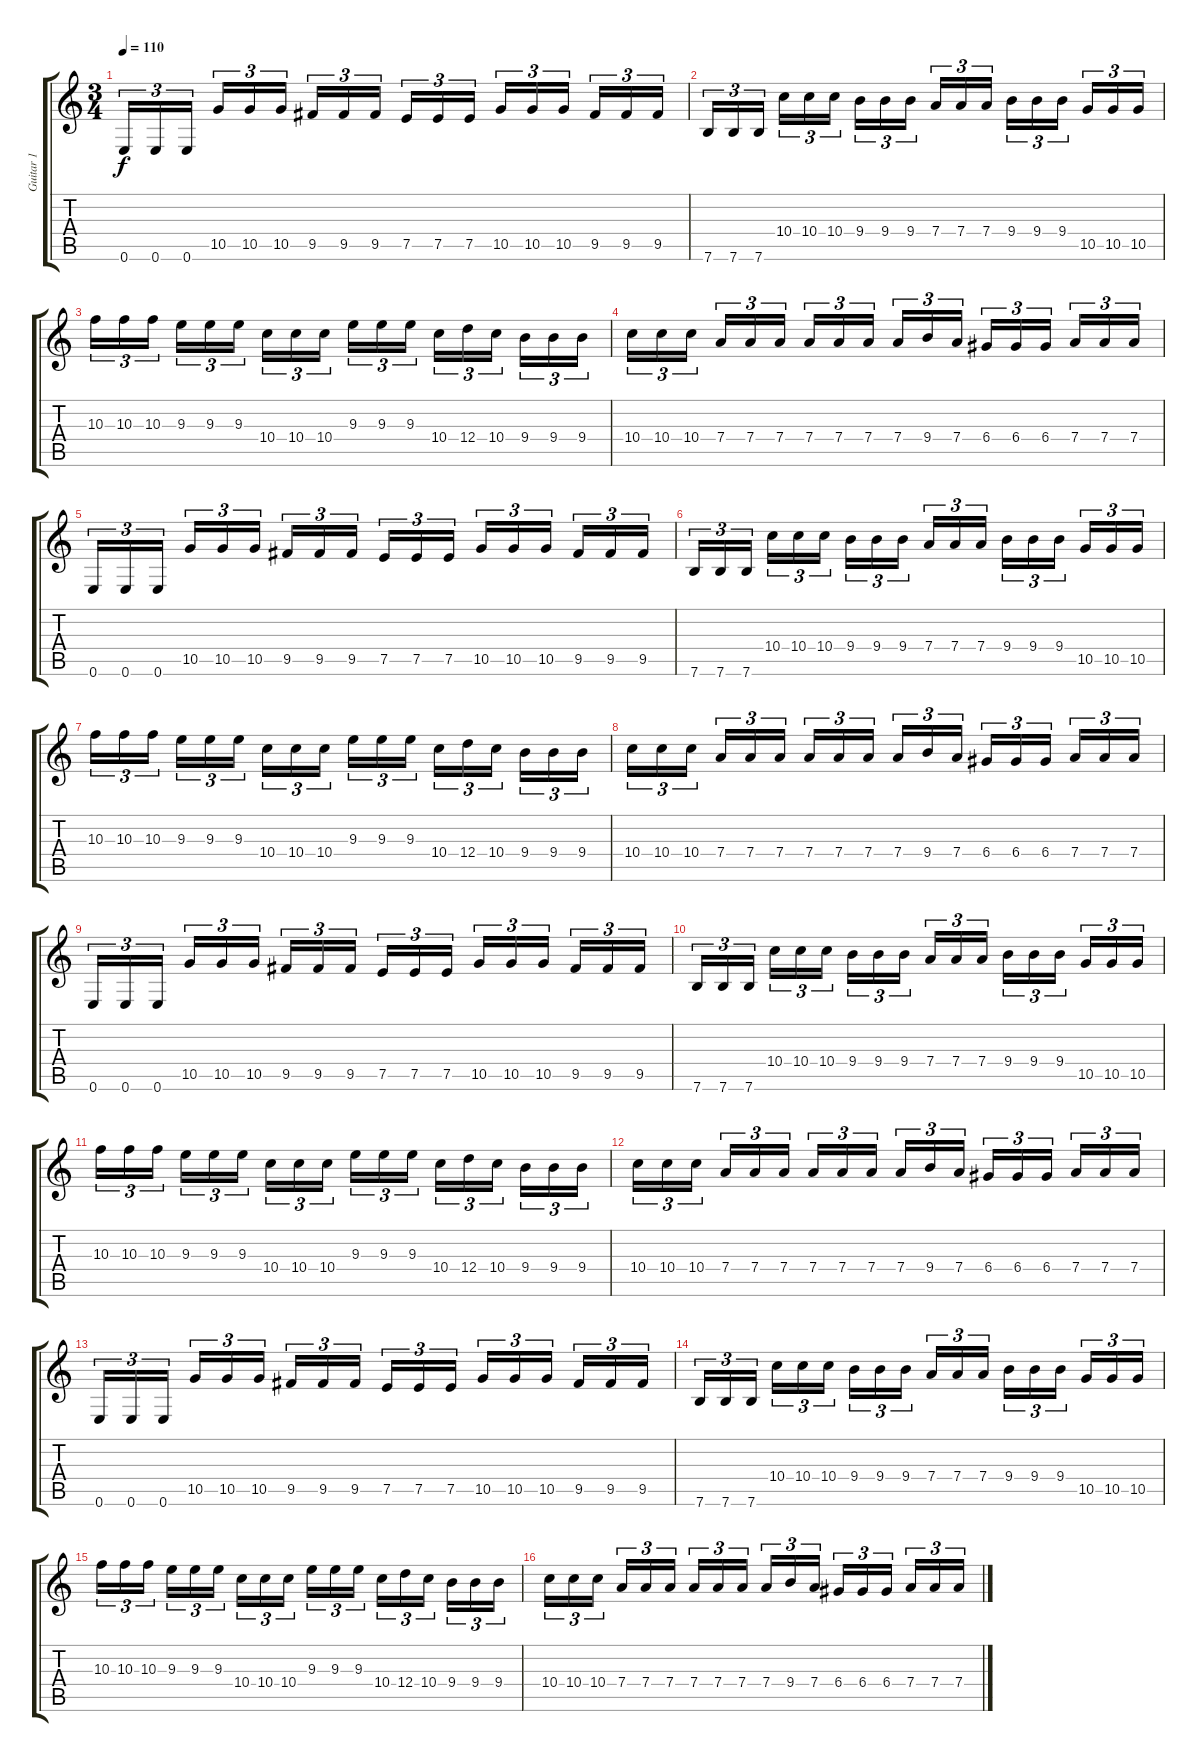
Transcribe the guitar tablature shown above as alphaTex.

\track ("Guitar 1" "Guitar 1") {instrument distortionguitar}
\staff {score tabs}
\tuning (E4 B3 G3 D3 A2 E2) {hide}
\ts (3 4)
\tempo 110
\clef g2
\ks c
0.6.16{tu (3 2) dy f volume 11 instrument distortionguitar} 0.6.16{tu (3 2)} 0.6.16{tu (3 2) beam splitsecondary} 10.5.16{tu (3 2)} 10.5.16{tu (3 2)} 10.5.16{tu (3 2)} 9.5.16{tu (3 2)} 9.5.16{tu (3 2)} 9.5.16{tu (3 2) beam splitsecondary} 7.5.16{tu (3 2)} 7.5.16{tu (3 2)} 7.5.16{tu (3 2)} 10.5.16{tu (3 2)} 10.5.16{tu (3 2)} 10.5.16{tu (3 2) beam splitsecondary} 9.5.16{tu (3 2)} 9.5.16{tu (3 2)} 9.5.16{tu (3 2)} |
7.6.16{tu (3 2)} 7.6.16{tu (3 2)} 7.6.16{tu (3 2) beam splitsecondary} 10.4.16{tu (3 2)} 10.4.16{tu (3 2)} 10.4.16{tu (3 2)} 9.4.16{tu (3 2)} 9.4.16{tu (3 2)} 9.4.16{tu (3 2) beam splitsecondary} 7.4.16{tu (3 2)} 7.4.16{tu (3 2)} 7.4.16{tu (3 2)} 9.4.16{tu (3 2)} 9.4.16{tu (3 2)} 9.4.16{tu (3 2) beam splitsecondary} 10.5.16{tu (3 2)} 10.5.16{tu (3 2)} 10.5.16{tu (3 2)} |
10.3.16{tu (3 2)} 10.3.16{tu (3 2)} 10.3.16{tu (3 2) beam splitsecondary} 9.3.16{tu (3 2)} 9.3.16{tu (3 2)} 9.3.16{tu (3 2)} 10.4.16{tu (3 2)} 10.4.16{tu (3 2)} 10.4.16{tu (3 2) beam splitsecondary} 9.3.16{tu (3 2)} 9.3.16{tu (3 2)} 9.3.16{tu (3 2)} 10.4.16{tu (3 2)} 12.4.16{tu (3 2)} 10.4.16{tu (3 2) beam splitsecondary} 9.4.16{tu (3 2)} 9.4.16{tu (3 2)} 9.4.16{tu (3 2)} |
10.4.16{tu (3 2)} 10.4.16{tu (3 2)} 10.4.16{tu (3 2) beam splitsecondary} 7.4.16{tu (3 2)} 7.4.16{tu (3 2)} 7.4.16{tu (3 2)} 7.4.16{tu (3 2)} 7.4.16{tu (3 2)} 7.4.16{tu (3 2) beam splitsecondary} 7.4.16{tu (3 2)} 9.4.16{tu (3 2)} 7.4.16{tu (3 2)} 6.4.16{tu (3 2)} 6.4.16{tu (3 2)} 6.4.16{tu (3 2) beam splitsecondary} 7.4.16{tu (3 2)} 7.4.16{tu (3 2)} 7.4.16{tu (3 2)} |
0.6.16{tu (3 2)} 0.6.16{tu (3 2)} 0.6.16{tu (3 2) beam splitsecondary} 10.5.16{tu (3 2)} 10.5.16{tu (3 2)} 10.5.16{tu (3 2)} 9.5.16{tu (3 2)} 9.5.16{tu (3 2)} 9.5.16{tu (3 2) beam splitsecondary} 7.5.16{tu (3 2)} 7.5.16{tu (3 2)} 7.5.16{tu (3 2)} 10.5.16{tu (3 2)} 10.5.16{tu (3 2)} 10.5.16{tu (3 2) beam splitsecondary} 9.5.16{tu (3 2)} 9.5.16{tu (3 2)} 9.5.16{tu (3 2)} |
7.6.16{tu (3 2)} 7.6.16{tu (3 2)} 7.6.16{tu (3 2) beam splitsecondary} 10.4.16{tu (3 2)} 10.4.16{tu (3 2)} 10.4.16{tu (3 2)} 9.4.16{tu (3 2)} 9.4.16{tu (3 2)} 9.4.16{tu (3 2) beam splitsecondary} 7.4.16{tu (3 2)} 7.4.16{tu (3 2)} 7.4.16{tu (3 2)} 9.4.16{tu (3 2)} 9.4.16{tu (3 2)} 9.4.16{tu (3 2) beam splitsecondary} 10.5.16{tu (3 2)} 10.5.16{tu (3 2)} 10.5.16{tu (3 2)} |
10.3.16{tu (3 2)} 10.3.16{tu (3 2)} 10.3.16{tu (3 2) beam splitsecondary} 9.3.16{tu (3 2)} 9.3.16{tu (3 2)} 9.3.16{tu (3 2)} 10.4.16{tu (3 2)} 10.4.16{tu (3 2)} 10.4.16{tu (3 2) beam splitsecondary} 9.3.16{tu (3 2)} 9.3.16{tu (3 2)} 9.3.16{tu (3 2)} 10.4.16{tu (3 2)} 12.4.16{tu (3 2)} 10.4.16{tu (3 2) beam splitsecondary} 9.4.16{tu (3 2)} 9.4.16{tu (3 2)} 9.4.16{tu (3 2)} |
10.4.16{tu (3 2)} 10.4.16{tu (3 2)} 10.4.16{tu (3 2) beam splitsecondary} 7.4.16{tu (3 2)} 7.4.16{tu (3 2)} 7.4.16{tu (3 2)} 7.4.16{tu (3 2)} 7.4.16{tu (3 2)} 7.4.16{tu (3 2) beam splitsecondary} 7.4.16{tu (3 2)} 9.4.16{tu (3 2)} 7.4.16{tu (3 2)} 6.4.16{tu (3 2)} 6.4.16{tu (3 2)} 6.4.16{tu (3 2) beam splitsecondary} 7.4.16{tu (3 2)} 7.4.16{tu (3 2)} 7.4.16{tu (3 2)} |
0.6.16{tu (3 2)} 0.6.16{tu (3 2)} 0.6.16{tu (3 2) beam splitsecondary} 10.5.16{tu (3 2)} 10.5.16{tu (3 2)} 10.5.16{tu (3 2)} 9.5.16{tu (3 2)} 9.5.16{tu (3 2)} 9.5.16{tu (3 2) beam splitsecondary} 7.5.16{tu (3 2)} 7.5.16{tu (3 2)} 7.5.16{tu (3 2)} 10.5.16{tu (3 2)} 10.5.16{tu (3 2)} 10.5.16{tu (3 2) beam splitsecondary} 9.5.16{tu (3 2)} 9.5.16{tu (3 2)} 9.5.16{tu (3 2)} |
7.6.16{tu (3 2)} 7.6.16{tu (3 2)} 7.6.16{tu (3 2) beam splitsecondary} 10.4.16{tu (3 2)} 10.4.16{tu (3 2)} 10.4.16{tu (3 2)} 9.4.16{tu (3 2)} 9.4.16{tu (3 2)} 9.4.16{tu (3 2) beam splitsecondary} 7.4.16{tu (3 2)} 7.4.16{tu (3 2)} 7.4.16{tu (3 2)} 9.4.16{tu (3 2)} 9.4.16{tu (3 2)} 9.4.16{tu (3 2) beam splitsecondary} 10.5.16{tu (3 2)} 10.5.16{tu (3 2)} 10.5.16{tu (3 2)} |
10.3.16{tu (3 2)} 10.3.16{tu (3 2)} 10.3.16{tu (3 2) beam splitsecondary} 9.3.16{tu (3 2)} 9.3.16{tu (3 2)} 9.3.16{tu (3 2)} 10.4.16{tu (3 2)} 10.4.16{tu (3 2)} 10.4.16{tu (3 2) beam splitsecondary} 9.3.16{tu (3 2)} 9.3.16{tu (3 2)} 9.3.16{tu (3 2)} 10.4.16{tu (3 2)} 12.4.16{tu (3 2)} 10.4.16{tu (3 2) beam splitsecondary} 9.4.16{tu (3 2)} 9.4.16{tu (3 2)} 9.4.16{tu (3 2)} |
10.4.16{tu (3 2)} 10.4.16{tu (3 2)} 10.4.16{tu (3 2) beam splitsecondary} 7.4.16{tu (3 2)} 7.4.16{tu (3 2)} 7.4.16{tu (3 2)} 7.4.16{tu (3 2)} 7.4.16{tu (3 2)} 7.4.16{tu (3 2) beam splitsecondary} 7.4.16{tu (3 2)} 9.4.16{tu (3 2)} 7.4.16{tu (3 2)} 6.4.16{tu (3 2)} 6.4.16{tu (3 2)} 6.4.16{tu (3 2) beam splitsecondary} 7.4.16{tu (3 2)} 7.4.16{tu (3 2)} 7.4.16{tu (3 2)} |
0.6.16{tu (3 2)} 0.6.16{tu (3 2)} 0.6.16{tu (3 2) beam splitsecondary} 10.5.16{tu (3 2)} 10.5.16{tu (3 2)} 10.5.16{tu (3 2)} 9.5.16{tu (3 2)} 9.5.16{tu (3 2)} 9.5.16{tu (3 2) beam splitsecondary} 7.5.16{tu (3 2)} 7.5.16{tu (3 2)} 7.5.16{tu (3 2)} 10.5.16{tu (3 2)} 10.5.16{tu (3 2)} 10.5.16{tu (3 2) beam splitsecondary} 9.5.16{tu (3 2)} 9.5.16{tu (3 2)} 9.5.16{tu (3 2)} |
7.6.16{tu (3 2)} 7.6.16{tu (3 2)} 7.6.16{tu (3 2) beam splitsecondary} 10.4.16{tu (3 2)} 10.4.16{tu (3 2)} 10.4.16{tu (3 2)} 9.4.16{tu (3 2)} 9.4.16{tu (3 2)} 9.4.16{tu (3 2) beam splitsecondary} 7.4.16{tu (3 2)} 7.4.16{tu (3 2)} 7.4.16{tu (3 2)} 9.4.16{tu (3 2)} 9.4.16{tu (3 2)} 9.4.16{tu (3 2) beam splitsecondary} 10.5.16{tu (3 2)} 10.5.16{tu (3 2)} 10.5.16{tu (3 2)} |
10.3.16{tu (3 2)} 10.3.16{tu (3 2)} 10.3.16{tu (3 2) beam splitsecondary} 9.3.16{tu (3 2)} 9.3.16{tu (3 2)} 9.3.16{tu (3 2)} 10.4.16{tu (3 2)} 10.4.16{tu (3 2)} 10.4.16{tu (3 2) beam splitsecondary} 9.3.16{tu (3 2)} 9.3.16{tu (3 2)} 9.3.16{tu (3 2)} 10.4.16{tu (3 2)} 12.4.16{tu (3 2)} 10.4.16{tu (3 2) beam splitsecondary} 9.4.16{tu (3 2)} 9.4.16{tu (3 2)} 9.4.16{tu (3 2)} |
10.4.16{tu (3 2)} 10.4.16{tu (3 2)} 10.4.16{tu (3 2) beam splitsecondary} 7.4.16{tu (3 2)} 7.4.16{tu (3 2)} 7.4.16{tu (3 2)} 7.4.16{tu (3 2)} 7.4.16{tu (3 2)} 7.4.16{tu (3 2) beam splitsecondary} 7.4.16{tu (3 2)} 9.4.16{tu (3 2)} 7.4.16{tu (3 2)} 6.4.16{tu (3 2)} 6.4.16{tu (3 2)} 6.4.16{tu (3 2) beam splitsecondary} 7.4.16{tu (3 2)} 7.4.16{tu (3 2)} 7.4.16{tu (3 2)}
